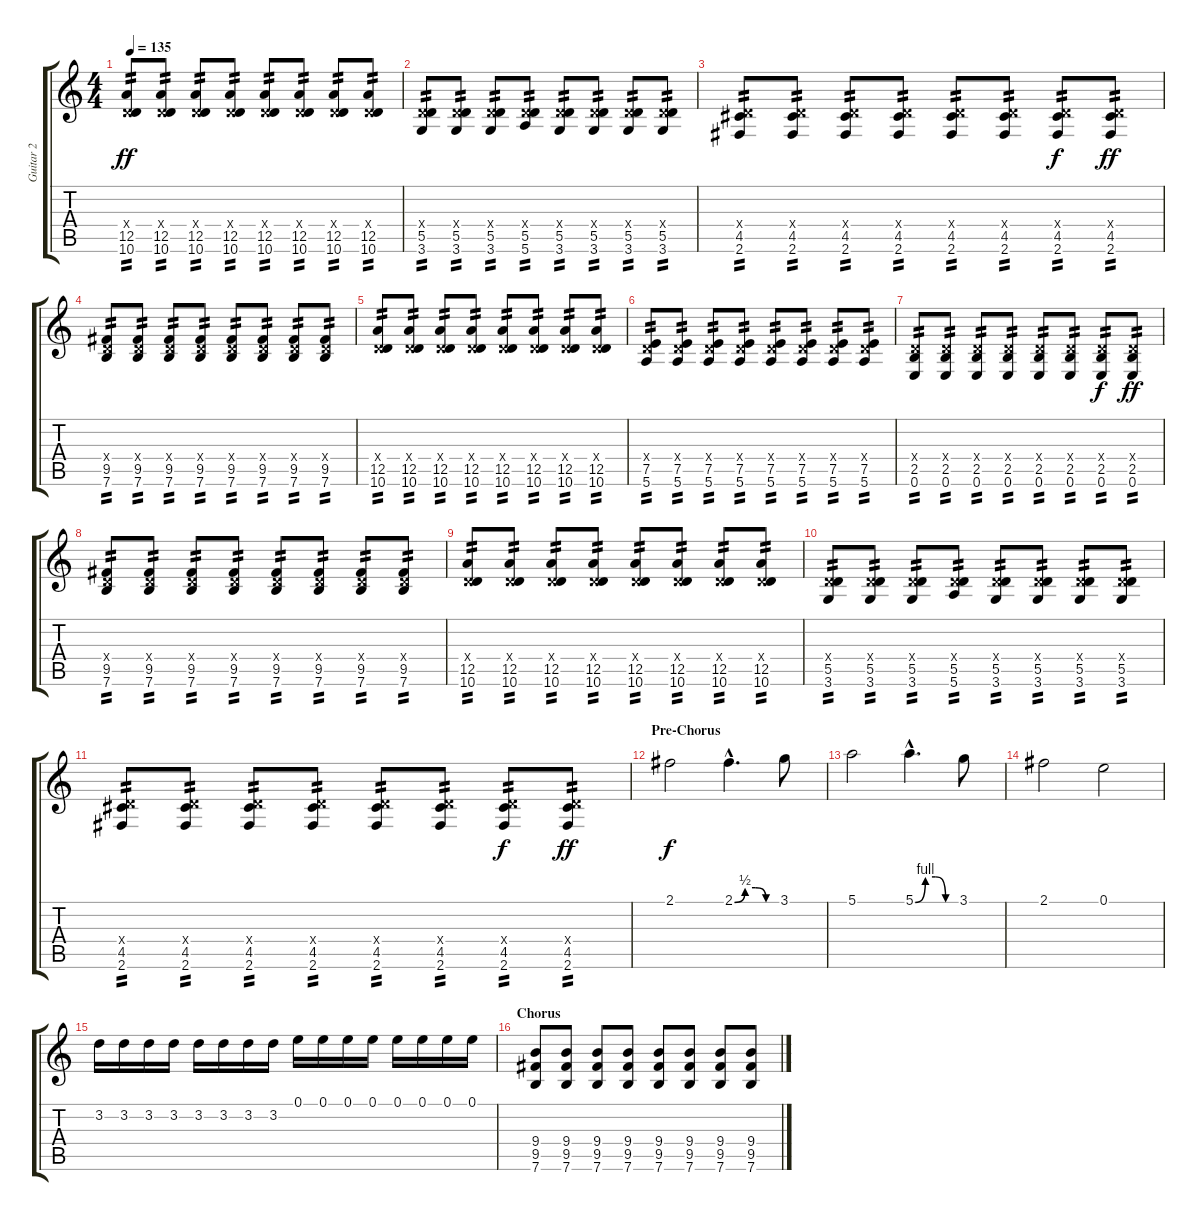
\track ("Guitar 2" "Guitar 2") {instrument distortionguitar}
\staff {score tabs}
\tuning (E4 B3 G3 D3 A2 E2) {hide}
\ts (4 4)
\tempo 135
\clef g2
\ks c
(0.4{x} 12.5 10.6).8{tp 2 dy ff} (0.4{x} 12.5 10.6).8{tp 2} (0.4{x} 12.5 10.6).8{tp 2} (0.4{x} 12.5 10.6).8{tp 2} (0.4{x} 12.5 10.6).8{tp 2} (0.4{x} 12.5 10.6).8{tp 2} (0.4{x} 12.5 10.6).8{tp 2} (0.4{x} 12.5 10.6).8{tp 2} |
(0.4{x} 5.5 3.6).8{tp 2} (0.4{x} 5.5 3.6).8{tp 2} (0.4{x} 5.5 3.6).8{tp 2} (0.4{x} 5.5 5.6).8{tp 2} (0.4{x} 5.5 3.6).8{tp 2} (0.4{x} 5.5 3.6).8{tp 2} (0.4{x} 5.5 3.6).8{tp 2} (0.4{x} 5.5 3.6).8{tp 2} |
(0.4{x} 4.5 2.6).8{tp 2} (0.4{x} 4.5 2.6).8{tp 2} (0.4{x} 4.5 2.6).8{tp 2} (0.4{x} 4.5 2.6).8{tp 2} (0.4{x} 4.5 2.6).8{tp 2} (0.4{x} 4.5 2.6).8{tp 2} (0.4{x} 4.5 2.6).8{tp 2 dy f} (0.4{x} 4.5 2.6).8{tp 2 dy ff} |
(0.4{x} 9.5 7.6).8{tp 2} (0.4{x} 9.5 7.6).8{tp 2} (0.4{x} 9.5 7.6).8{tp 2} (0.4{x} 9.5 7.6).8{tp 2} (0.4{x} 9.5 7.6).8{tp 2} (0.4{x} 9.5 7.6).8{tp 2} (0.4{x} 9.5 7.6).8{tp 2} (0.4{x} 9.5 7.6).8{tp 2} |
(0.4{x} 12.5 10.6).8{tp 2} (0.4{x} 12.5 10.6).8{tp 2} (0.4{x} 12.5 10.6).8{tp 2} (0.4{x} 12.5 10.6).8{tp 2} (0.4{x} 12.5 10.6).8{tp 2} (0.4{x} 12.5 10.6).8{tp 2} (0.4{x} 12.5 10.6).8{tp 2} (0.4{x} 12.5 10.6).8{tp 2} |
(0.4{x} 7.5 5.6).8{tp 2} (0.4{x} 7.5 5.6).8{tp 2} (0.4{x} 7.5 5.6).8{tp 2} (0.4{x} 7.5 5.6).8{tp 2} (0.4{x} 7.5 5.6).8{tp 2} (0.4{x} 7.5 5.6).8{tp 2} (0.4{x} 7.5 5.6).8{tp 2} (0.4{x} 7.5 5.6).8{tp 2} |
(0.4{x} 2.5 0.6).8{tp 2} (0.4{x} 2.5 0.6).8{tp 2} (0.4{x} 2.5 0.6).8{tp 2} (0.4{x} 2.5 0.6).8{tp 2} (0.4{x} 2.5 0.6).8{tp 2} (0.4{x} 2.5 0.6).8{tp 2} (0.4{x} 2.5 0.6).8{tp 2 dy f} (0.4{x} 2.5 0.6).8{tp 2 dy ff} |
(0.4{x} 9.5 7.6).8{tp 2} (0.4{x} 9.5 7.6).8{tp 2} (0.4{x} 9.5 7.6).8{tp 2} (0.4{x} 9.5 7.6).8{tp 2} (0.4{x} 9.5 7.6).8{tp 2} (0.4{x} 9.5 7.6).8{tp 2} (0.4{x} 9.5 7.6).8{tp 2} (0.4{x} 9.5 7.6).8{tp 2} |
(0.4{x} 12.5 10.6).8{tp 2} (0.4{x} 12.5 10.6).8{tp 2} (0.4{x} 12.5 10.6).8{tp 2} (0.4{x} 12.5 10.6).8{tp 2} (0.4{x} 12.5 10.6).8{tp 2} (0.4{x} 12.5 10.6).8{tp 2} (0.4{x} 12.5 10.6).8{tp 2} (0.4{x} 12.5 10.6).8{tp 2} |
(0.4{x} 5.5 3.6).8{tp 2} (0.4{x} 5.5 3.6).8{tp 2} (0.4{x} 5.5 3.6).8{tp 2} (0.4{x} 5.5 5.6).8{tp 2} (0.4{x} 5.5 3.6).8{tp 2} (0.4{x} 5.5 3.6).8{tp 2} (0.4{x} 5.5 3.6).8{tp 2} (0.4{x} 5.5 3.6).8{tp 2} |
(0.4{x} 4.5 2.6).8{tp 2} (0.4{x} 4.5 2.6).8{tp 2} (0.4{x} 4.5 2.6).8{tp 2} (0.4{x} 4.5 2.6).8{tp 2} (0.4{x} 4.5 2.6).8{tp 2} (0.4{x} 4.5 2.6).8{tp 2} (0.4{x} 4.5 2.6).8{tp 2 dy f} (0.4{x} 4.5 2.6).8{tp 2 dy ff} |
\section ("" "Pre-Chorus")
2.1.2{dy f} 2.1{be (custom 0 0 15 2 30 2 45 0 60 0) hac}.4{d} 3.1.8 |
5.1.2 5.1{be (custom 0 0 15 4 30 4 45 0 60 0) hac}.4{d} 3.1.8 |
2.1.2 0.1.2 |
3.2.16 3.2.16 3.2.16 3.2.16 3.2.16 3.2.16 3.2.16 3.2.16 0.1.16 0.1.16 0.1.16 0.1.16 0.1.16 0.1.16 0.1.16 0.1.16 |
\section ("" "Chorus")
(9.4 9.5 7.6).8 (9.4 9.5 7.6).8 (9.4 9.5 7.6).8 (9.4 9.5 7.6).8 (9.4 9.5 7.6).8 (9.4 9.5 7.6).8 (9.4 9.5 7.6).8 (9.4 9.5 7.6).8
